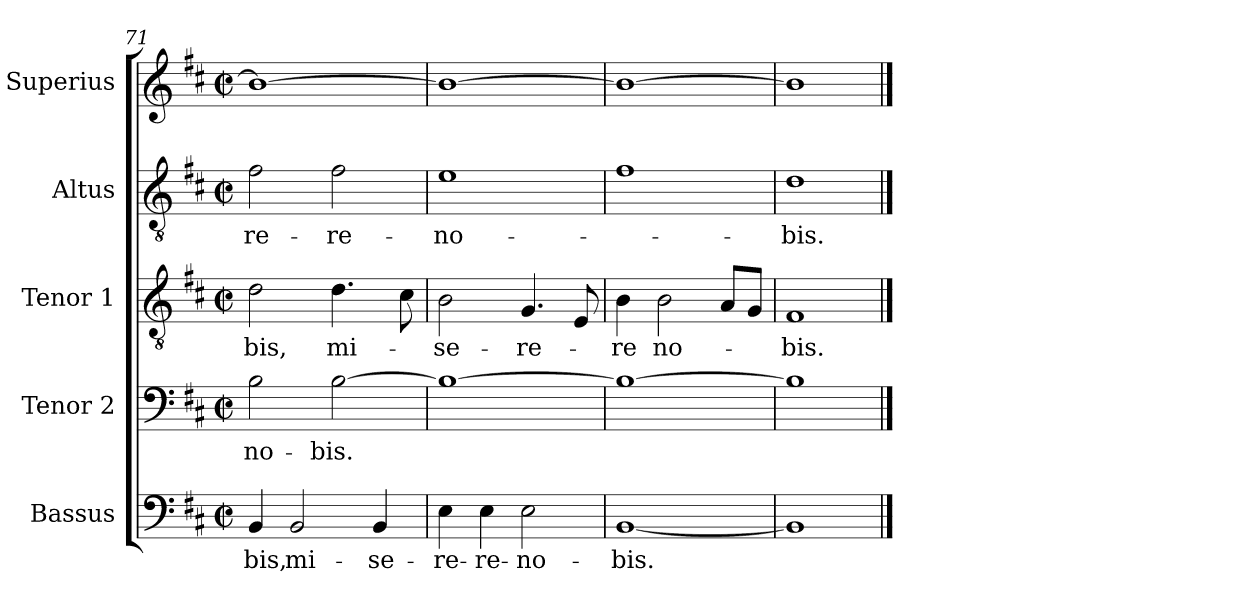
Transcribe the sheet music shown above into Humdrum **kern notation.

**kern	**text	**kern	**text	**kern	**text	**kern	**text	**kern
*part5	*part5	*part4	*part4	*part3	*part3	*part2	*part2	*part1
*staff5	*staff5	*staff4	*staff4	*staff3	*staff3	*staff2	*staff2	*staff1
*I"Bassus	*	*I"Tenor 2	*	*I"Tenor 1	*	*I"Altus	*	*I"Superius
*I'B.	*	*	*	*I'T.	*	*I'T.	*	*
*clefF4	*	*clefF4	*	*clefGv2	*	*clefGv2	*	*clefG2
*	*	*	*	*ITrd7c12	*	*ITrd7c12	*	*
*k[f#c#]	*	*k[f#c#]	*	*k[f#c#]	*	*k[f#c#]	*	*k[f#c#]
*D:	*	*D:	*	*D:	*	*D:	*	*D:
*M2/2	*	*M2/2	*	*M2/2	*	*M2/2	*	*M2/2
*met(c|)	*	*met(c|)	*	*met(c|)	*	*met(c|)	*	*met(c|)
=71	=71	=71	=71	=71	=71	=71	=71	=71
!	!LO:LY:b:color=#000000	!	!	!	!	!	!	!
!	!	!	!LO:LY:b:color=#000000	!	!	!	!	!
!	!	!	!	!	!LO:LY:b:color=#000000	!	!	!
!	!	!	!	!	!	!	!LO:LY:b:color=#000000	!
4BBi/	-bis,	2Bi\	no-	2Di\	-bis,	2F#i\	-re-	1bi_>
!	!LO:LY:b:color=#000000	!	!	!	!	!	!	!
2BBi/	mi-	.	.	.	.	.	.	.
!	!	!	!LO:LY:b:color=#000000	!	!	!	!	!
!	!	!	!	!	!LO:LY:b:color=#000000	!	!	!
!	!	!	!	!	!	!	!LO:LY:b:color=#000000	!
.	.	[>2Bi\	-bis.	4.Di\	mi-	2F#i\	-re-	.
!	!LO:LY:b:color=#000000	!	!	!	!	!	!	!
4BBi/	-se-	.	.	.	.	.	.	.
.	.	.	.	8C#i\	.	.	.	.
=72	=72	=72	=72	=72	=72	=72	=72	=72
!	!LO:LY:b:color=#000000	!	!	!	!	!	!	!
!	!	!	!	!	!LO:LY:b:color=#000000	!	!	!
!	!	!	!	!	!	!	!LO:LY:b:color=#000000	!
4Ei\	-re-	1Bi_>	.	2BBi\	-se-	1Ei	-no-	1bi_>
!	!LO:LY:b:color=#000000	!	!	!	!	!	!	!
4Ei\	-re-	.	.	.	.	.	.	.
!	!LO:LY:b:color=#000000	!	!	!	!	!	!	!
!	!	!	!	!	!LO:LY:b:color=#000000	!	!	!
2Ei\	-no-	.	.	4.GGi/	-re-	.	.	.
.	.	.	.	8EEi/	.	.	.	.
=73	=73	=73	=73	=73	=73	=73	=73	=73
!	!LO:LY:b:color=#000000	!	!	!	!	!	!	!
!	!	!	!	!	!LO:LY:b:color=#000000	!	!	!
[<1BBi	-bis.	1Bi_>	.	4BBi\	-re	1F#i	.	1bi_>
!	!	!	!	!	!LO:LY:b:color=#000000	!	!	!
.	.	.	.	2BBi\	no-	.	.	.
.	.	.	.	8AAi/L	.	.	.	.
.	.	.	.	8GGi/J	.	.	.	.
=74	=74	=74	=74	=74	=74	=74	=74	=74
!	!	!	!	!	!LO:LY:b:color=#000000	!	!	!
!	!	!	!	!	!	!	!LO:LY:b:color=#000000	!
1BBi]	.	1Bi]	.	1FF#i	-bis.	1Di	-bis.	1bi]
==	==	==	==	==	==	==	==	==
*-	*-	*-	*-	*-	*-	*-	*-	*-
